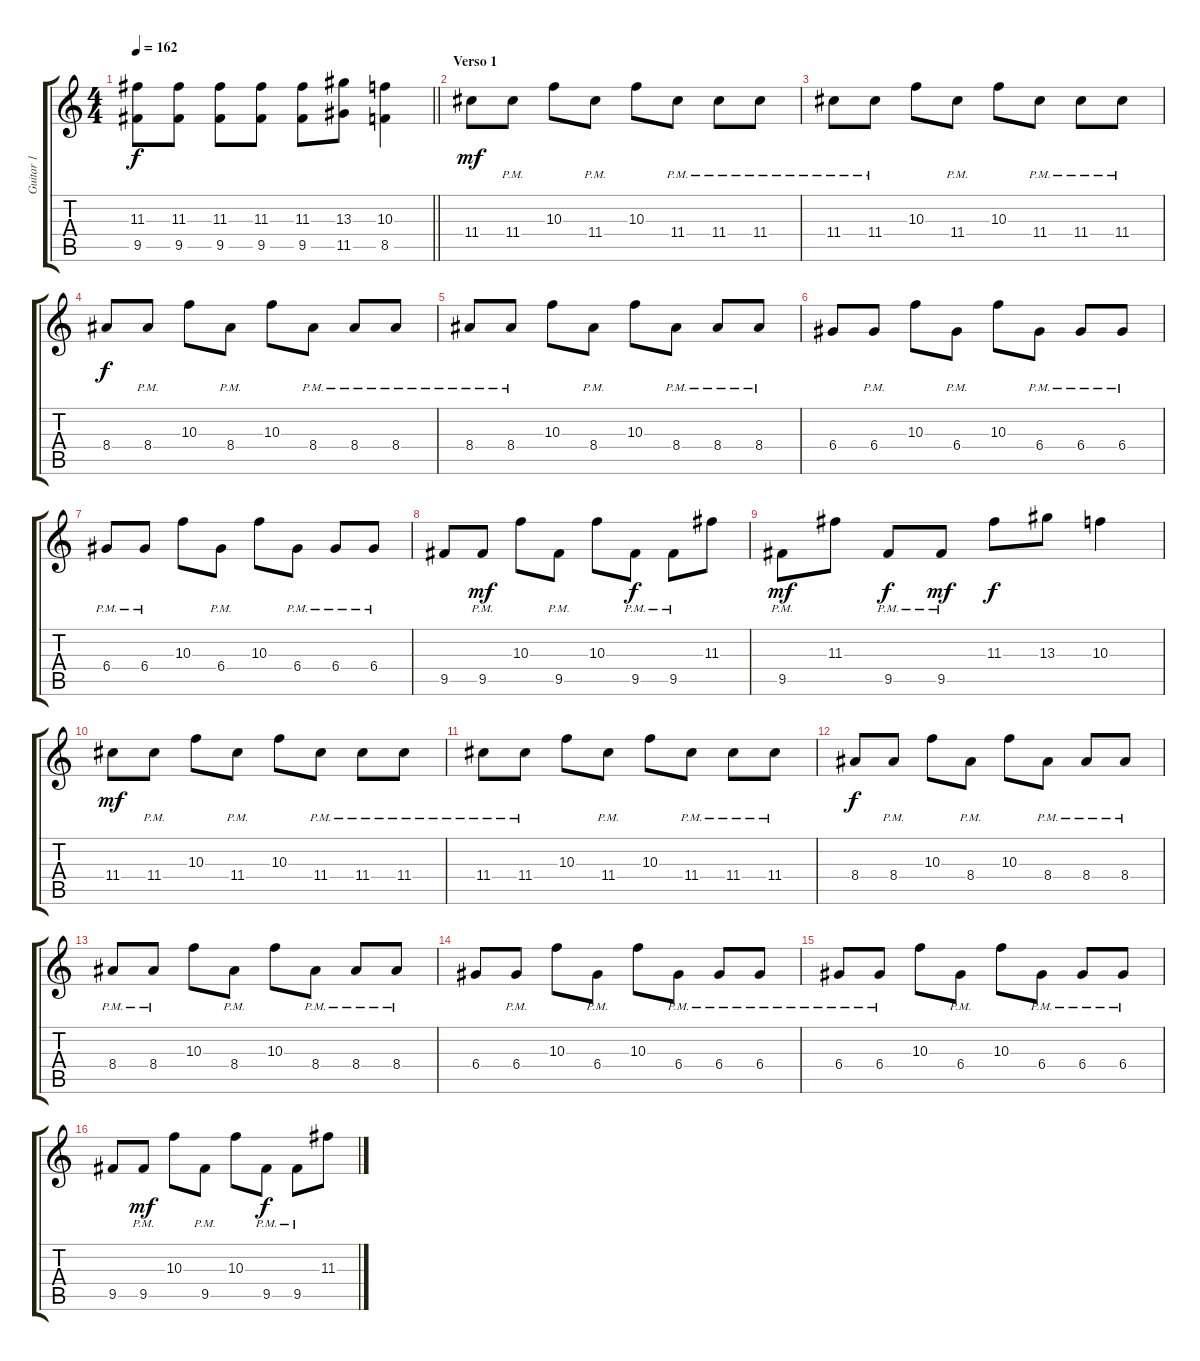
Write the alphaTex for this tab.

\track ("Guitar 1" "Guitar 1") {instrument overdrivenguitar}
\staff {score tabs}
\tuning (E4 B3 G3 D3 A2 E2) {hide}
\ts (4 4)
\tempo 162
\clef g2
\barLineRight lightlight
\ks c
(11.3{t} 9.5{t}).8{dy f} (11.3 9.5).8 (11.3 9.5).8 (11.3 9.5).8 (11.3 9.5).8 (13.3 11.5).8 (10.3 8.5).4 |
\section ("" "Verso 1")
11.4.8{dy mf} 11.4{pm}.8 10.3.8 11.4{pm}.8 10.3.8 11.4{pm}.8 11.4{pm}.8 11.4{pm}.8 |
11.4{pm}.8 11.4{pm}.8 10.3.8 11.4{pm}.8 10.3.8 11.4{pm}.8 11.4{pm}.8 11.4{pm}.8 |
8.4.8{dy f} 8.4{pm}.8 10.3.8 8.4{pm}.8 10.3.8 8.4{pm}.8 8.4{pm}.8 8.4{pm}.8 |
8.4{pm}.8 8.4{pm}.8 10.3.8 8.4{pm}.8 10.3.8 8.4{pm}.8 8.4{pm}.8 8.4{pm}.8 |
6.4.8 6.4{pm}.8 10.3.8 6.4{pm}.8 10.3.8 6.4{pm}.8 6.4{pm}.8 6.4{pm}.8 |
6.4{pm}.8 6.4{pm}.8 10.3.8 6.4{pm}.8 10.3.8 6.4{pm}.8 6.4{pm}.8 6.4{pm}.8 |
9.5.8 9.5{pm}.8{dy mf} 10.3.8 9.5{pm}.8 10.3.8 9.5{pm}.8{dy f} 9.5{pm}.8 11.3.8 |
9.5{pm}.8{dy mf} 11.3.8 9.5{pm}.8{dy f} 9.5{pm}.8{dy mf} 11.3.8{dy f} 13.3.8 10.3.4 |
11.4.8{dy mf} 11.4{pm}.8 10.3.8 11.4{pm}.8 10.3.8 11.4{pm}.8 11.4{pm}.8 11.4{pm}.8 |
11.4{pm}.8 11.4{pm}.8 10.3.8 11.4{pm}.8 10.3.8 11.4{pm}.8 11.4{pm}.8 11.4{pm}.8 |
8.4.8{dy f} 8.4{pm}.8 10.3.8 8.4{pm}.8 10.3.8 8.4{pm}.8 8.4{pm}.8 8.4{pm}.8 |
8.4{pm}.8 8.4{pm}.8 10.3.8 8.4{pm}.8 10.3.8 8.4{pm}.8 8.4{pm}.8 8.4{pm}.8 |
6.4.8 6.4{pm}.8 10.3.8 6.4{pm}.8 10.3.8 6.4{pm}.8 6.4{pm}.8 6.4{pm}.8 |
6.4{pm}.8 6.4{pm}.8 10.3.8 6.4{pm}.8 10.3.8 6.4{pm}.8 6.4{pm}.8 6.4{pm}.8 |
9.5.8 9.5{pm}.8{dy mf} 10.3.8 9.5{pm}.8 10.3.8 9.5{pm}.8{dy f} 9.5{pm}.8 11.3.8
